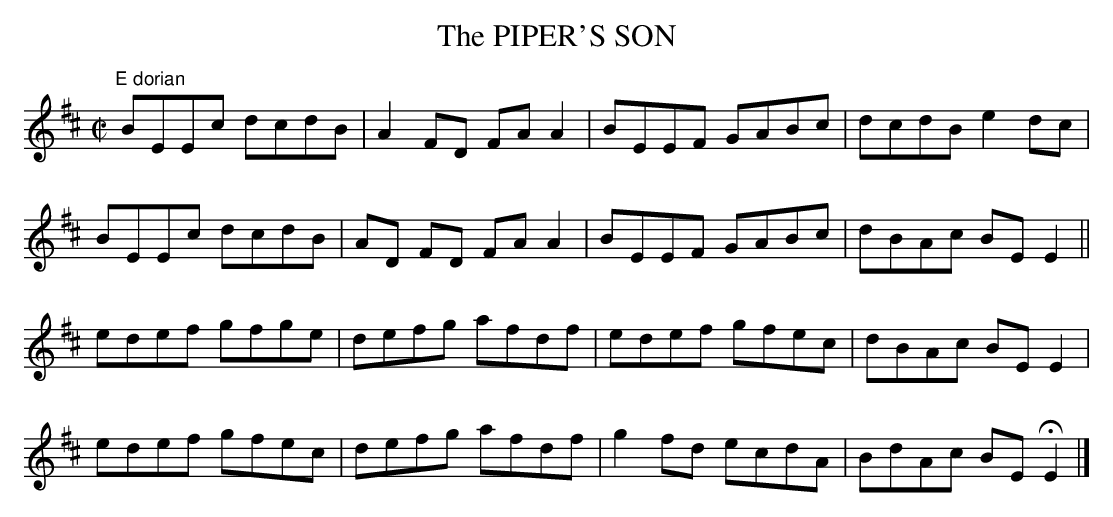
X:1
T:PIPER'S SON, The
M:C|
L:1/8
K:D
"^E dorian"
BEEc dcdB|A2 FD FAA2|BEEF GABc|dcdB e2dc|
BEEc dcdB|AD FD FAA2|BEEF GABc|dBAc BEE2||
edef gfge|defg afdf|edef gfec|dBAc BEE2|
edef gfec|defg afdf|g2fd ecdA|BdAc BEHE2|]
